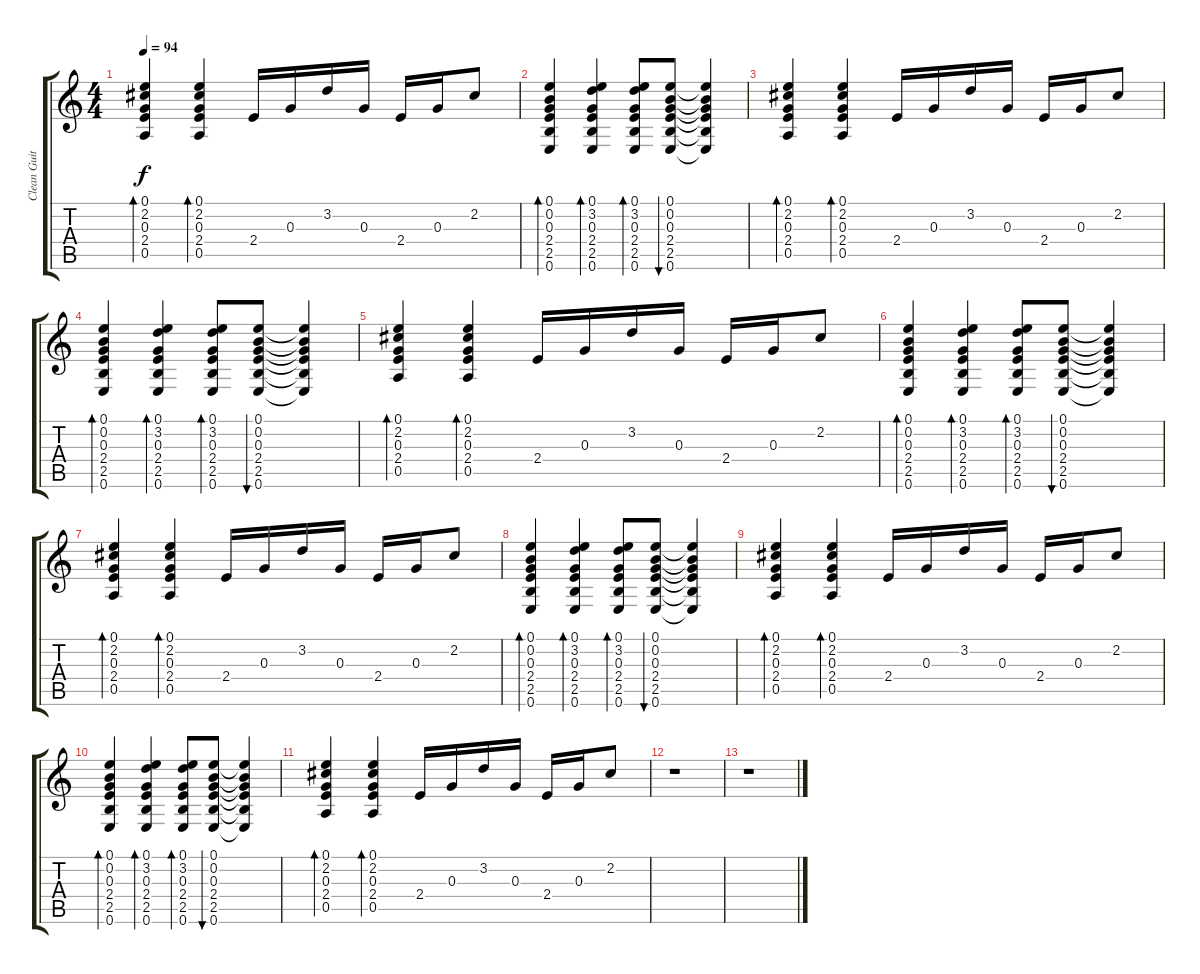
\track ("Clean Guitar" "Clean Guit") {instrument electricguitarclean}
\staff {score tabs}
\tuning (E4 B3 G3 D3 A2 E2) {hide}
\ts (4 4)
\tempo 94
\clef g2
\ks c
(0.1 2.2 0.3 2.4 0.5).4{bd 120 dy f} (0.1 2.2 0.3 2.4 0.5).4{bd 120} 2.4.16 0.3.16 3.2.16 0.3.16 2.4.16 0.3.16 2.2.8 |
(0.1 0.2 0.3 2.4 2.5 0.6).4{bd 120} (0.1 3.2 0.3 2.4 2.5 0.6).4{bd 120} (0.1 3.2 0.3 2.4 2.5 0.6).8{bd 120} (0.1 0.2 0.3 2.4 2.5 0.6).8{bu 60} (0.1{t} 0.2{t} 0.3{t} 2.4{t} 2.5{t} 0.6{t}).4 |
(0.1 2.2 0.3 2.4 0.5).4{bd 120} (0.1 2.2 0.3 2.4 0.5).4{bd 120} 2.4.16 0.3.16 3.2.16 0.3.16 2.4.16 0.3.16 2.2.8 |
(0.1 0.2 0.3 2.4 2.5 0.6).4{bd 120} (0.1 3.2 0.3 2.4 2.5 0.6).4{bd 120} (0.1 3.2 0.3 2.4 2.5 0.6).8{bd 120} (0.1 0.2 0.3 2.4 2.5 0.6).8{bu 60} (0.1{t} 0.2{t} 0.3{t} 2.4{t} 2.5{t} 0.6{t}).4 |
(0.1 2.2 0.3 2.4 0.5).4{bd 120} (0.1 2.2 0.3 2.4 0.5).4{bd 120} 2.4.16 0.3.16 3.2.16 0.3.16 2.4.16 0.3.16 2.2.8 |
(0.1 0.2 0.3 2.4 2.5 0.6).4{bd 120} (0.1 3.2 0.3 2.4 2.5 0.6).4{bd 120} (0.1 3.2 0.3 2.4 2.5 0.6).8{bd 120} (0.1 0.2 0.3 2.4 2.5 0.6).8{bu 60} (0.1{t} 0.2{t} 0.3{t} 2.4{t} 2.5{t} 0.6{t}).4 |
(0.1 2.2 0.3 2.4 0.5).4{bd 120} (0.1 2.2 0.3 2.4 0.5).4{bd 120} 2.4.16 0.3.16 3.2.16 0.3.16 2.4.16 0.3.16 2.2.8 |
(0.1 0.2 0.3 2.4 2.5 0.6).4{bd 120} (0.1 3.2 0.3 2.4 2.5 0.6).4{bd 120} (0.1 3.2 0.3 2.4 2.5 0.6).8{bd 120} (0.1 0.2 0.3 2.4 2.5 0.6).8{bu 60} (0.1{t} 0.2{t} 0.3{t} 2.4{t} 2.5{t} 0.6{t}).4 |
(0.1 2.2 0.3 2.4 0.5).4{bd 120} (0.1 2.2 0.3 2.4 0.5).4{bd 120} 2.4.16 0.3.16 3.2.16 0.3.16 2.4.16 0.3.16 2.2.8 |
(0.1 0.2 0.3 2.4 2.5 0.6).4{bd 120} (0.1 3.2 0.3 2.4 2.5 0.6).4{bd 120} (0.1 3.2 0.3 2.4 2.5 0.6).8{bd 120} (0.1 0.2 0.3 2.4 2.5 0.6).8{bu 60} (0.1{t} 0.2{t} 0.3{t} 2.4{t} 2.5{t} 0.6{t}).4 |
(0.1 2.2 0.3 2.4 0.5).4{bd 120} (0.1 2.2 0.3 2.4 0.5).4{bd 120} 2.4.16 0.3.16 3.2.16 0.3.16 2.4.16 0.3.16 2.2.8 |
r.1 |
r.1
